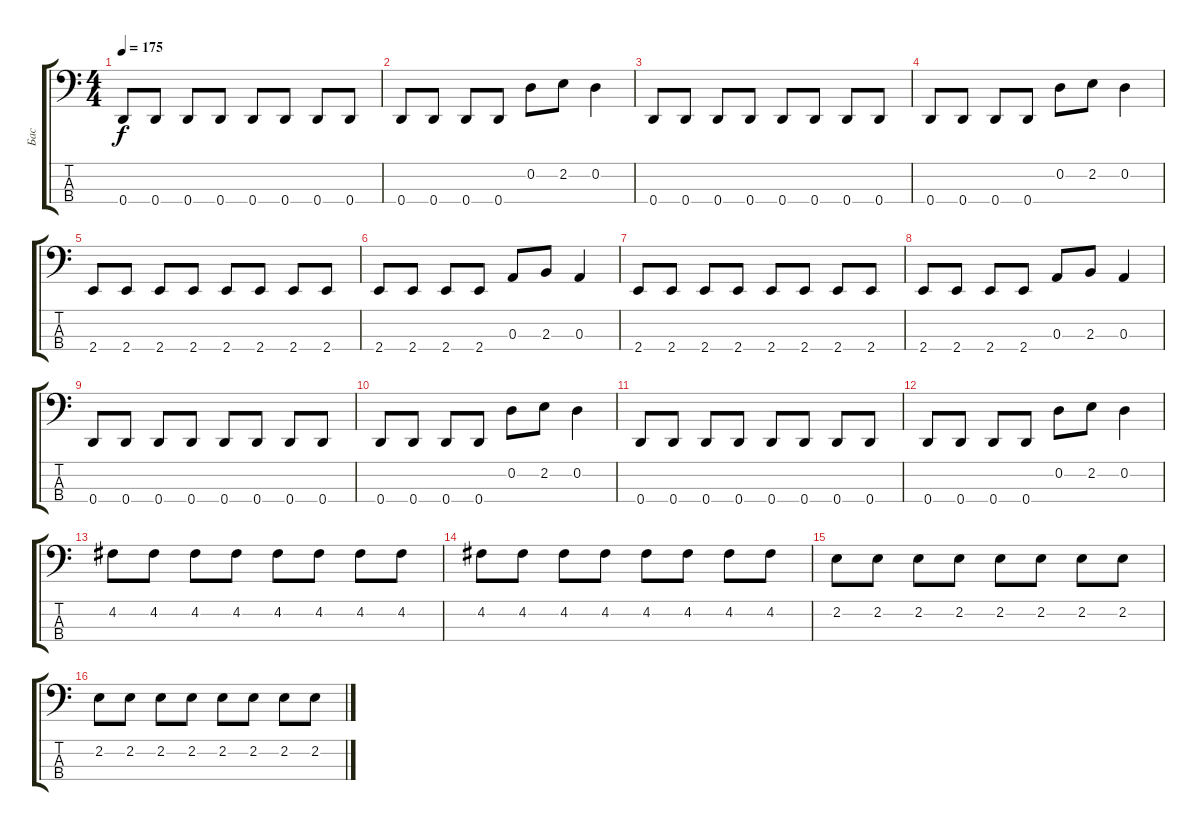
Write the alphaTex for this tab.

\track ("Бас" "Бас") {instrument electricbassfinger}
\staff {score tabs}
\tuning (G2 D2 A1 D1) {hide}
\ts (4 4)
\tempo 175
\clef f4
\ks c
0.4.8{dy f} 0.4.8 0.4.8 0.4.8 0.4.8 0.4.8 0.4.8 0.4.8 |
0.4.8 0.4.8 0.4.8 0.4.8 0.2.8 2.2.8 0.2.4 |
0.4.8 0.4.8 0.4.8 0.4.8 0.4.8 0.4.8 0.4.8 0.4.8 |
0.4.8 0.4.8 0.4.8 0.4.8 0.2.8 2.2.8 0.2.4 |
2.4.8 2.4.8 2.4.8 2.4.8 2.4.8 2.4.8 2.4.8 2.4.8 |
2.4.8 2.4.8 2.4.8 2.4.8 0.3.8 2.3.8 0.3.4 |
2.4.8 2.4.8 2.4.8 2.4.8 2.4.8 2.4.8 2.4.8 2.4.8 |
2.4.8 2.4.8 2.4.8 2.4.8 0.3.8 2.3.8 0.3.4 |
0.4.8 0.4.8 0.4.8 0.4.8 0.4.8 0.4.8 0.4.8 0.4.8 |
0.4.8 0.4.8 0.4.8 0.4.8 0.2.8 2.2.8 0.2.4 |
0.4.8 0.4.8 0.4.8 0.4.8 0.4.8 0.4.8 0.4.8 0.4.8 |
0.4.8 0.4.8 0.4.8 0.4.8 0.2.8 2.2.8 0.2.4 |
4.2.8 4.2.8 4.2.8 4.2.8 4.2.8 4.2.8 4.2.8 4.2.8 |
4.2.8 4.2.8 4.2.8 4.2.8 4.2.8 4.2.8 4.2.8 4.2.8 |
2.2.8 2.2.8 2.2.8 2.2.8 2.2.8 2.2.8 2.2.8 2.2.8 |
2.2.8 2.2.8 2.2.8 2.2.8 2.2.8 2.2.8 2.2.8 2.2.8
